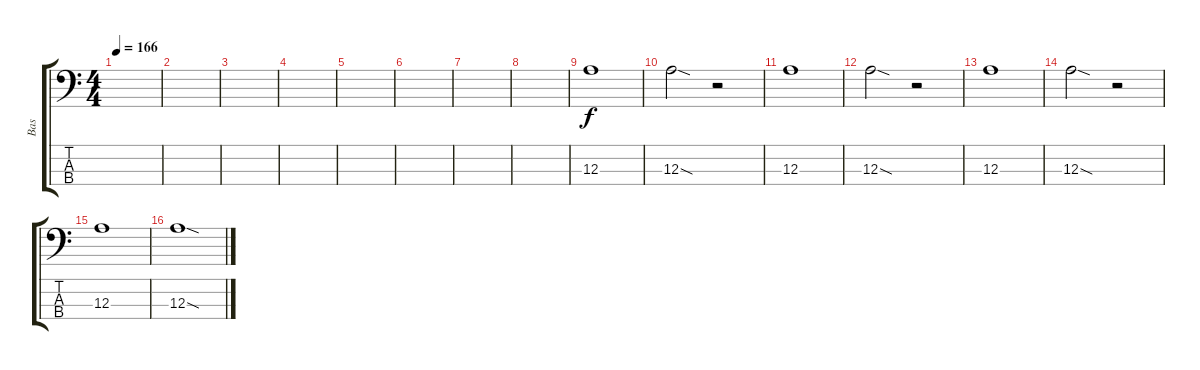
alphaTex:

\track ("Bas" "Bas") {instrument electricbassfinger}
\staff {score tabs}
\tuning (G2 D2 A1 E1) {hide}
\ts (4 4)
\tempo 166
\clef f4
\ks c
|
|
|
|
|
|
|
|
12.3.1 |
12.3{sod}.2 r.2 |
12.3.1 |
12.3{sod}.2 r.2 |
12.3.1 |
12.3{sod}.2 r.2 |
12.3.1 |
12.3{sod}.1
